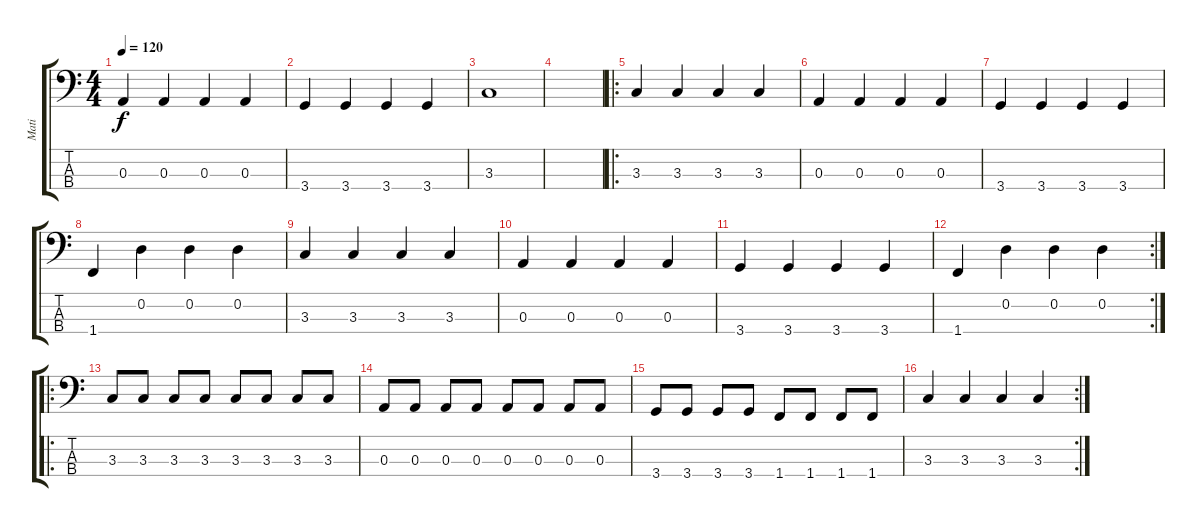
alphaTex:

\track ("Mati" "Mati") {instrument electricbasspick}
\staff {score tabs}
\tuning (G2 D2 A1 E1) {hide}
\ts (4 4)
\tempo 120
\clef f4
\ks c
0.3.4{dy f} 0.3.4 0.3.4 0.3.4 |
3.4.4 3.4.4 3.4.4 3.4.4 |
3.3.1 |
|
\ro
3.3.4 3.3.4 3.3.4 3.3.4 |
0.3.4 0.3.4 0.3.4 0.3.4 |
3.4.4 3.4.4 3.4.4 3.4.4 |
1.4.4 0.2.4 0.2.4 0.2.4 |
3.3.4 3.3.4 3.3.4 3.3.4 |
0.3.4 0.3.4 0.3.4 0.3.4 |
3.4.4 3.4.4 3.4.4 3.4.4 |
\rc 2
1.4.4 0.2.4 0.2.4 0.2.4 |
\ro
3.3.8 3.3.8 3.3.8 3.3.8 3.3.8 3.3.8 3.3.8 3.3.8 |
0.3.8 0.3.8 0.3.8 0.3.8 0.3.8 0.3.8 0.3.8 0.3.8 |
3.4.8 3.4.8 3.4.8 3.4.8 1.4.8 1.4.8 1.4.8 1.4.8 |
\rc 2
3.3.4 3.3.4 3.3.4 3.3.4
